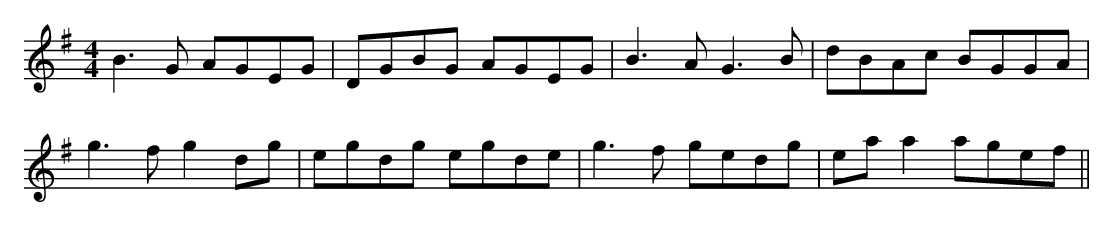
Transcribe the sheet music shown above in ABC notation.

X:1
M:4/4
K:G
B3G AGEG|DGBG AGEG|B3A G3B|dBAc BGGA|
g3f g2dg|egdg egde|g3f gedg|eaa2 agef||
